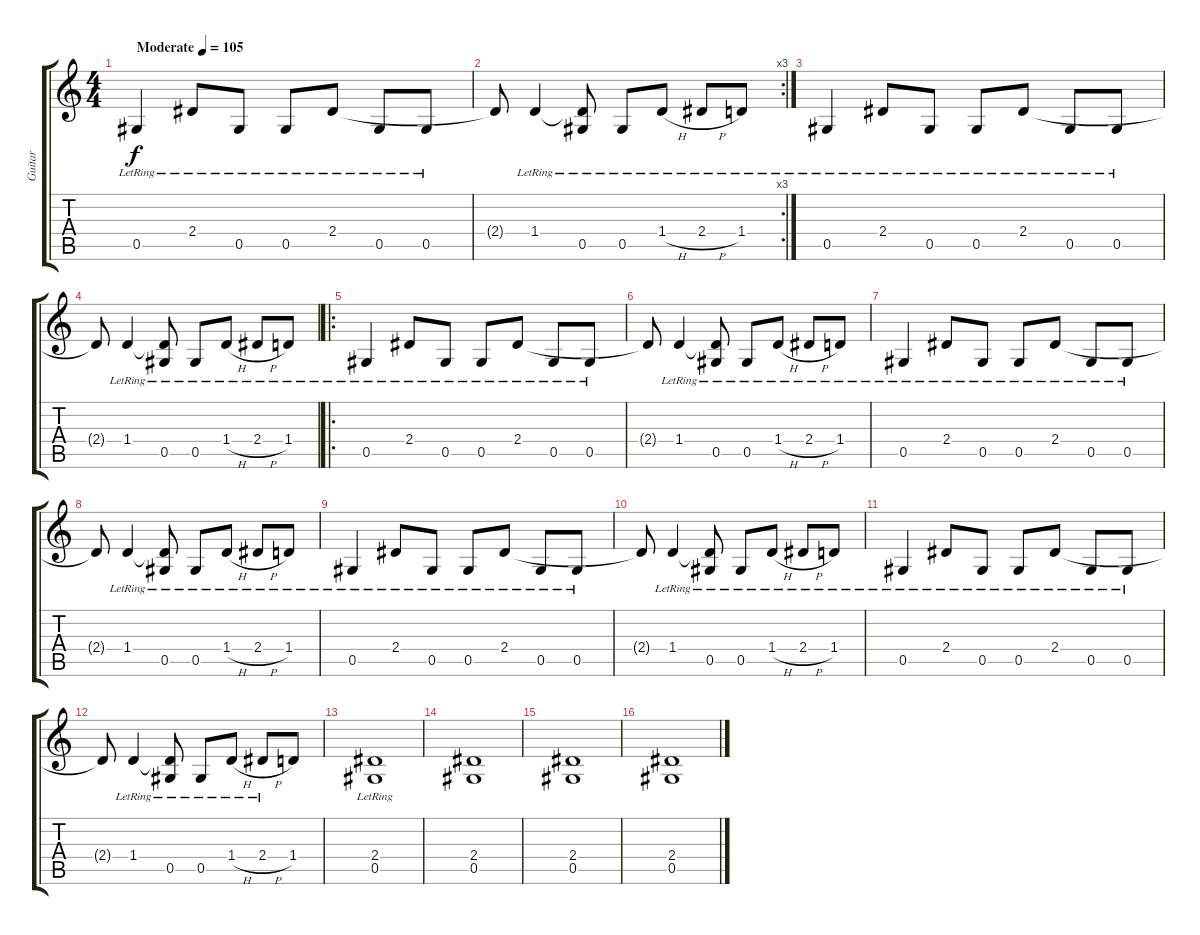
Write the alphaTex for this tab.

\track ("Guitar" "Guitar") {instrument overdrivenguitar}
\staff {score tabs}
\tuning (Eb4 Bb3 Gb3 Db3 Ab2 Eb2) {hide}
\ts (4 4)
\tempo (105 "Moderate")
\clef g2
\ks c
0.5{lr}.4{dy f instrument overdrivenguitar} 2.4{lr}.8 0.5{lr}.8 0.5{lr}.8 2.4{lr}.8 0.5{lr}.8 0.5{lr}.8 |
\rc 3
2.4{t}.8 1.4{lr}.4 (1.4{t} 0.5{lr}).8 0.5{lr}.8 1.4{h lr}.8 2.4{h lr}.8 1.4{lr}.8 |
0.5{lr}.4 2.4{lr}.8 0.5{lr}.8 0.5{lr}.8 2.4{lr}.8 0.5{lr}.8 0.5{lr}.8 |
2.4{t}.8 1.4{lr}.4 (1.4{t} 0.5{lr}).8 0.5{lr}.8 1.4{h lr}.8 2.4{h lr}.8 1.4{lr}.8 |
\ro
0.5{lr}.4 2.4{lr}.8 0.5{lr}.8 0.5{lr}.8 2.4{lr}.8 0.5{lr}.8 0.5{lr}.8 |
2.4{t}.8 1.4{lr}.4 (1.4{t} 0.5{lr}).8 0.5{lr}.8 1.4{h lr}.8 2.4{h lr}.8 1.4{lr}.8 |
0.5{lr}.4 2.4{lr}.8 0.5{lr}.8 0.5{lr}.8 2.4{lr}.8 0.5{lr}.8 0.5{lr}.8 |
2.4{t}.8 1.4{lr}.4 (1.4{t} 0.5{lr}).8 0.5{lr}.8 1.4{h lr}.8 2.4{h lr}.8 1.4{lr}.8 |
0.5{lr}.4 2.4{lr}.8 0.5{lr}.8 0.5{lr}.8 2.4{lr}.8 0.5{lr}.8 0.5{lr}.8 |
2.4{t}.8 1.4{lr}.4 (1.4{t} 0.5{lr}).8 0.5{lr}.8 1.4{h lr}.8 2.4{h lr}.8 1.4{lr}.8 |
0.5{lr}.4 2.4{lr}.8 0.5{lr}.8 0.5{lr}.8 2.4{lr}.8 0.5{lr}.8 0.5{lr}.8 |
2.4{t}.8 1.4{lr}.4 (1.4{t} 0.5{lr}).8 0.5{lr}.8 1.4{h lr}.8 2.4{h lr}.8 1.4.8 |
(2.4{lr} 0.5{lr}).1 |
(2.4 0.5).1 |
(2.4 0.5).1 |
(2.4 0.5).1
